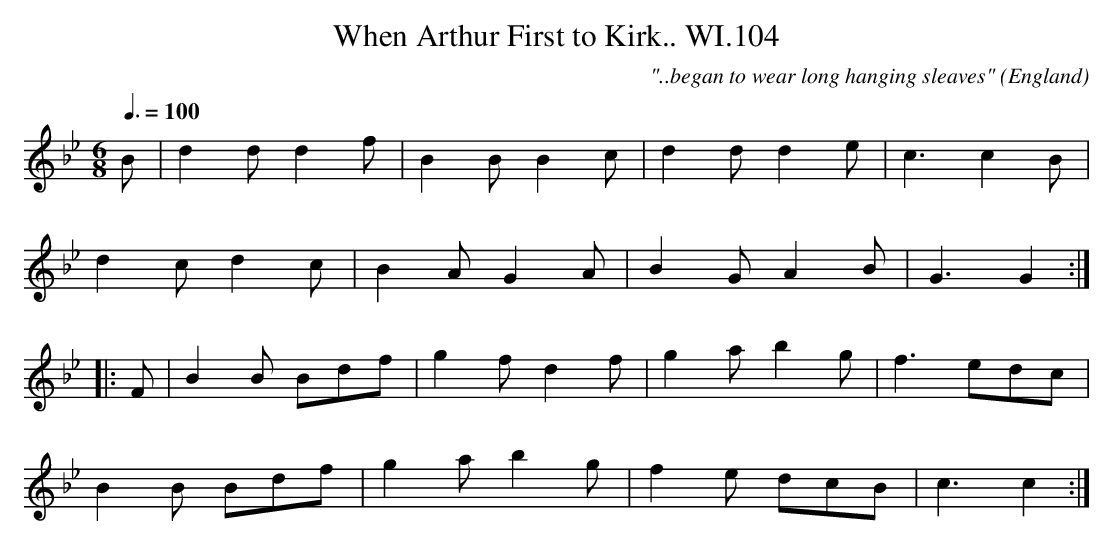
X:1
T:When Arthur First to Kirk.. WI.104
C:"..began to wear long hanging sleaves"
L:1/8
M:6/8
O:England
Q:3/8=100
K:Bb
B|d2d d2f|B2B B2c|d2d d2e|c3 c2B|!
d2c d2c|B2A G2A|B2G A2B|G3 G2:|!
|:F|B2B Bdf|g2f d2f|g2a b2g|f3 edc|!
B2B Bdf|g2a b2g|f2e dcB|c3 c2:|
